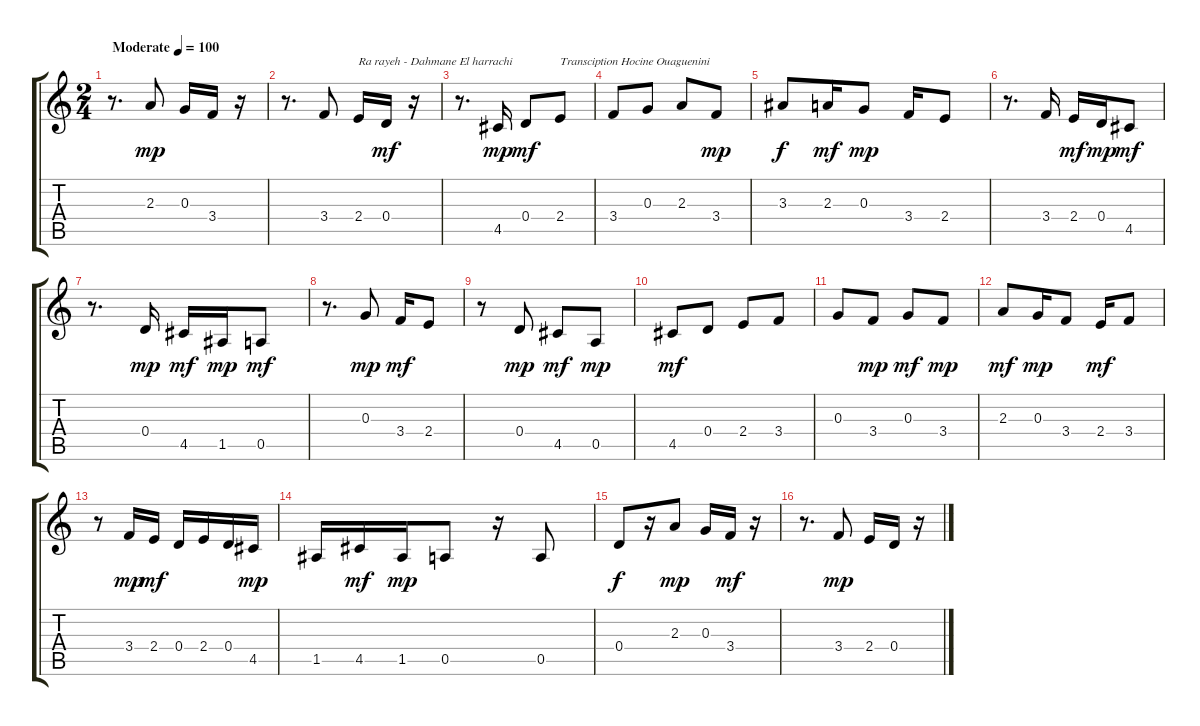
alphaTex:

\track "" {instrument acousticguitarnylon}
\staff {score tabs}
\tuning (E4 B3 G3 D3 A2 E2) {hide}
\ts (2 4)
\tempo (100 "Moderate")
\clef g2
\ks c
r.8{d dy mp instrument acousticguitarnylon} 2.3.8 0.3.16 3.4.16 r.16 |
r.8{d} 3.4.8 2.4.16{txt "Ra rayeh - Dahmane El harrachi"} 0.4.16{dy mf} r.16 |
r.8{d} 4.5.16{dy mp} 0.4.8{dy mf} 2.4.8{txt "Transciption Hocine Ouaguenini"} |
3.4.8 0.3.8 2.3.8 3.4.8{dy mp} |
3.3.8{dy f} 2.3.16{dy mf} 0.3.8{dy mp} 3.4.16 2.4.8 |
r.8{d} 3.4.16 2.4.16{dy mf} 0.4.16{dy mp} 4.5.8{dy mf} |
r.8{d} 0.4.16{dy mp} 4.5.16{dy mf} 1.5.16{dy mp} 0.5.8{dy mf} |
r.8{d} 0.3.8{dy mp} 3.4.16{dy mf} 2.4.8 |
r.8 0.4.8{dy mp} 4.5.8{dy mf} 0.5.8{dy mp} |
4.5.8{dy mf} 0.4.8 2.4.8 3.4.8 |
0.3.8 3.4.8{dy mp} 0.3.8{dy mf} 3.4.8{dy mp} |
2.3.8{dy mf} 0.3.16{dy mp} 3.4.8 2.4.16{dy mf} 3.4.8 |
r.8 3.4.16{dy mp} 2.4.16{dy mf} 0.4.16 2.4.16 0.4.16 4.5.16{dy mp} |
1.5.16 4.5.16{dy mf} 1.5.16{dy mp} 0.5.8 r.16 0.5.8 |
0.4.8{dy f} r.16 2.3.8{dy mp} 0.3.16 3.4.16{dy mf} r.16 |
r.8{d} 3.4.8{dy mp} 2.4.16 0.4.16 r.16
